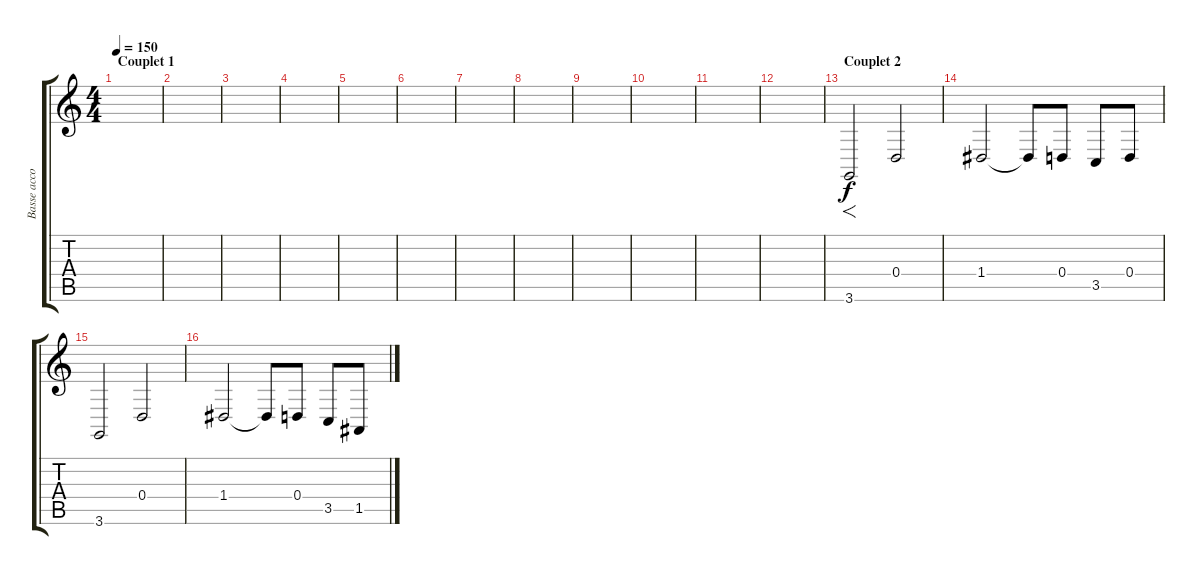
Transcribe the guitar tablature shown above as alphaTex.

\track ("Basse accoustique" "Basse acco") {instrument viola}
\staff {score tabs}
\tuning (E4 B3 G3 D3 A2 E2) {hide}
\ts (4 4)
\section ("" "Couplet 1")
\tempo 150
\clef g2
\ks c
|
|
|
|
|
|
|
|
|
|
|
|
\section ("" "Couplet 2")
3.6.2{f} 0.4.2 |
1.4.2 1.4{t}.8 0.4.8 3.5.8 0.4.8 |
3.6.2 0.4.2 |
1.4.2 1.4{t}.8 0.4.8 3.5.8 1.5.8
